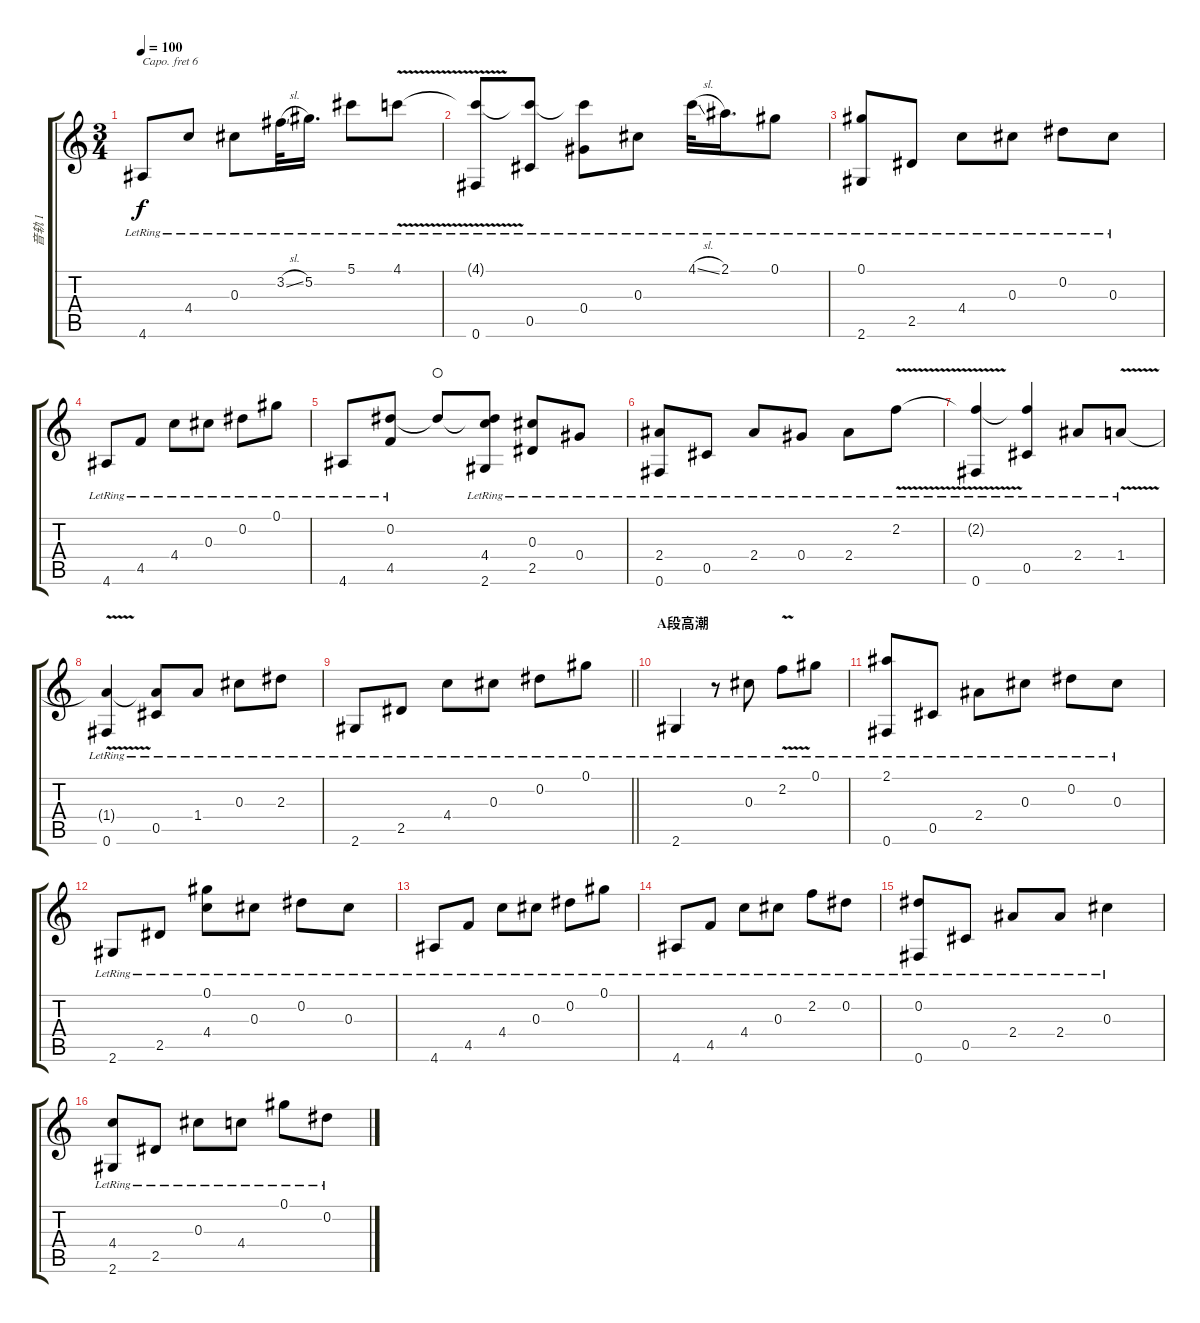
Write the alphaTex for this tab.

\track ("音轨 1" "音轨 1") {instrument acousticguitarsteel}
\staff {score tabs}
\capo 6
\tuning (D4 A3 G3 D3 G2 C2) {hide}
\ts (3 4)
\tempo 100
\clef g2
\ks c
4.6{lr}.8{dy f} 4.4{lr}.8 0.3{lr}.8 3.2{sl lr}.32 5.2{lr}.16{d} 5.1{lr}.8 4.1{v lr}.8 |
(4.1{t} 0.6{lr}).8 (4.1{t} 0.5{lr}).8 (4.1{t} 0.4{lr}).8 0.3{lr}.8 4.1{sl lr}.32 2.1{lr}.16{d} 0.1{lr}.8 |
(0.1{lr} 2.6{lr}).8 2.5{lr}.8 4.4{lr}.8 0.3{lr}.8 0.2{lr}.8 0.3{lr}.8 |
4.6{lr}.8 4.5{lr}.8 4.4{lr}.8 0.3{lr}.8 0.2{lr}.8 0.1{lr}.8 |
4.6{lr}.8 (0.2{lr} 4.5{lr}).8 0.2{t}.8{waho} (0.2{t} 4.4{lr} 2.6{lr}).8 (0.3{lr} 2.5{lr}).8 0.4{lr}.8 |
(2.4{lr} 0.6{lr}).8 0.5{lr}.8 2.4{lr}.8 0.4{lr}.8 2.4{lr}.8 2.2{v lr}.8 |
(2.2{t} 0.6{lr}).4 (2.2{t} 0.5{lr}).4 2.4{lr}.8{volume 10} 1.4{v lr}.8{volume 13} |
(1.4{t} 0.6{lr}).4 (1.4{t} 0.5{lr}).8 1.4{lr}.8 0.3{lr}.8 2.3{lr}.8 |
\barLineRight lightlight
2.6{lr}.8 2.5{lr}.8 4.4{lr}.8 0.3{lr}.8 0.2{lr}.8 0.1{lr}.8 |
\section ("" "A段高潮")
2.6{lr}.4 r.8 0.3{lr}.8 2.2{v lr}.8 0.1{lr}.8 |
(2.1{lr} 0.6{lr}).8 0.5{lr}.8 2.4{lr}.8 0.3{lr}.8 0.2{lr}.8 0.3{lr}.8 |
2.6{lr}.8 2.5{lr}.8 (0.1{lr} 4.4{lr}).8 0.3{lr}.8 0.2{lr}.8 0.3{lr}.8 |
4.6{lr}.8 4.5{lr}.8 4.4{lr}.8 0.3{lr}.8 0.2{lr}.8 0.1{lr}.8 |
4.6{lr}.8 4.5{lr}.8 4.4{lr}.8 0.3{lr}.8 2.2{lr}.8 0.2{lr}.8 |
(0.2 0.6{lr}).8 0.5{lr}.8 2.4{lr}.8 2.4{lr}.8 0.3{lr}.4 |
(4.4{lr} 2.6{lr}).8 2.5{lr}.8 0.3{lr}.8 4.4{lr}.8 0.1{lr}.8 0.2{lr}.8
